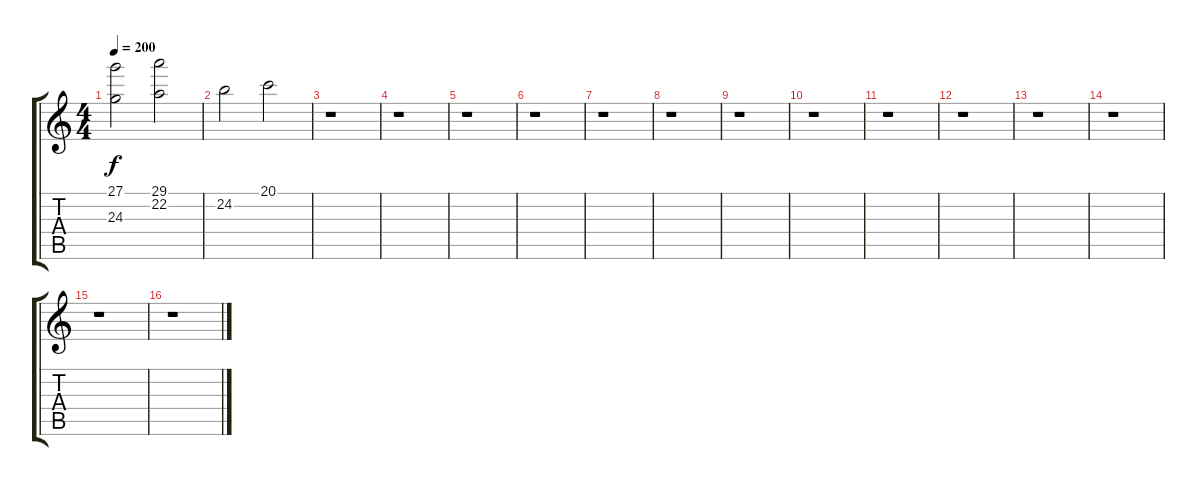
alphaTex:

\track "" {instrument pad1newage}
\staff {score tabs}
\tuning (E4 B3 G3 D3 A2 E2) {hide}
\ts (4 4)
\tempo 200
\clef g2
\ks c
(27.1 24.3).2{dy f} (29.1 22.2).2 |
24.2.2 20.1.2 |
r.1 |
r.1 |
r.1 |
r.1 |
r.1 |
r.1 |
r.1 |
r.1 |
r.1 |
r.1 |
r.1 |
r.1 |
r.1 |
r.1
